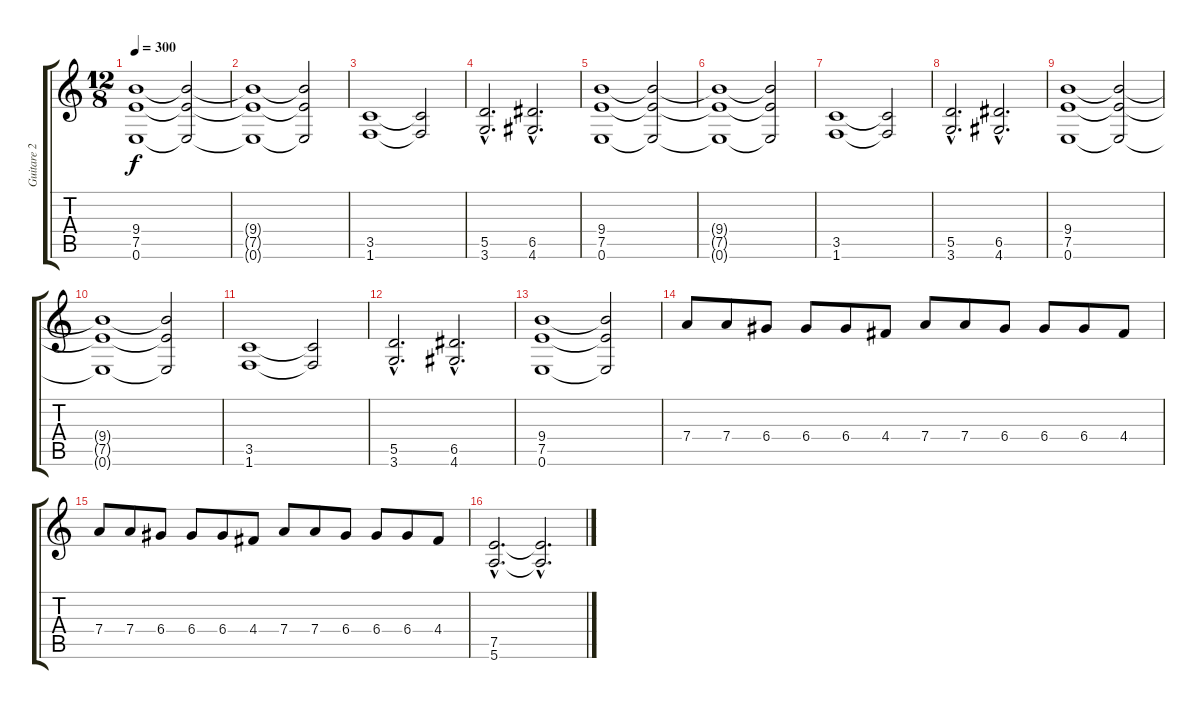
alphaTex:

\track ("Guitare 2" "Guitare 2") {instrument distortionguitar}
\staff {score tabs}
\tuning (E4 B3 G3 D3 A2 E2) {hide}
\ts (12 8)
\tempo 300
\clef g2
\ks c
(9.4 7.5 0.6).1{dy f} (9.4{t} 7.5{t} 0.6{t}).2 |
(9.4{t} 7.5{t} 0.6{t}).1 (9.4{t} 7.5{t} 0.6{t}).2 |
(3.5 1.6).1 (3.5{t} 1.6{t}).2 |
(5.5{hac} 3.6{hac}).2{d} (6.5{hac} 4.6{hac}).2{d} |
(9.4 7.5 0.6).1 (9.4{t} 7.5{t} 0.6{t}).2 |
(9.4{t} 7.5{t} 0.6{t}).1 (9.4{t} 7.5{t} 0.6{t}).2 |
(3.5 1.6).1 (3.5{t} 1.6{t}).2 |
(5.5{hac} 3.6{hac}).2{d} (6.5{hac} 4.6{hac}).2{d} |
(9.4 7.5 0.6).1 (9.4{t} 7.5{t} 0.6{t}).2 |
(9.4{t} 7.5{t} 0.6{t}).1 (9.4{t} 7.5{t} 0.6{t}).2 |
(3.5 1.6).1 (3.5{t} 1.6{t}).2 |
(5.5{hac} 3.6{hac}).2{d} (6.5{hac} 4.6{hac}).2{d} |
(9.4 7.5 0.6).1 (9.4{t} 7.5{t} 0.6{t}).2 |
7.4.8 7.4.8 6.4.8 6.4.8 6.4.8 4.4.8 7.4.8 7.4.8 6.4.8 6.4.8 6.4.8 4.4.8 |
7.4.8 7.4.8 6.4.8 6.4.8 6.4.8 4.4.8 7.4.8 7.4.8 6.4.8 6.4.8 6.4.8 4.4.8 |
(7.5{hac} 5.6{hac}).2{d} (7.5{hac t} 5.6{hac t}).2{d}
